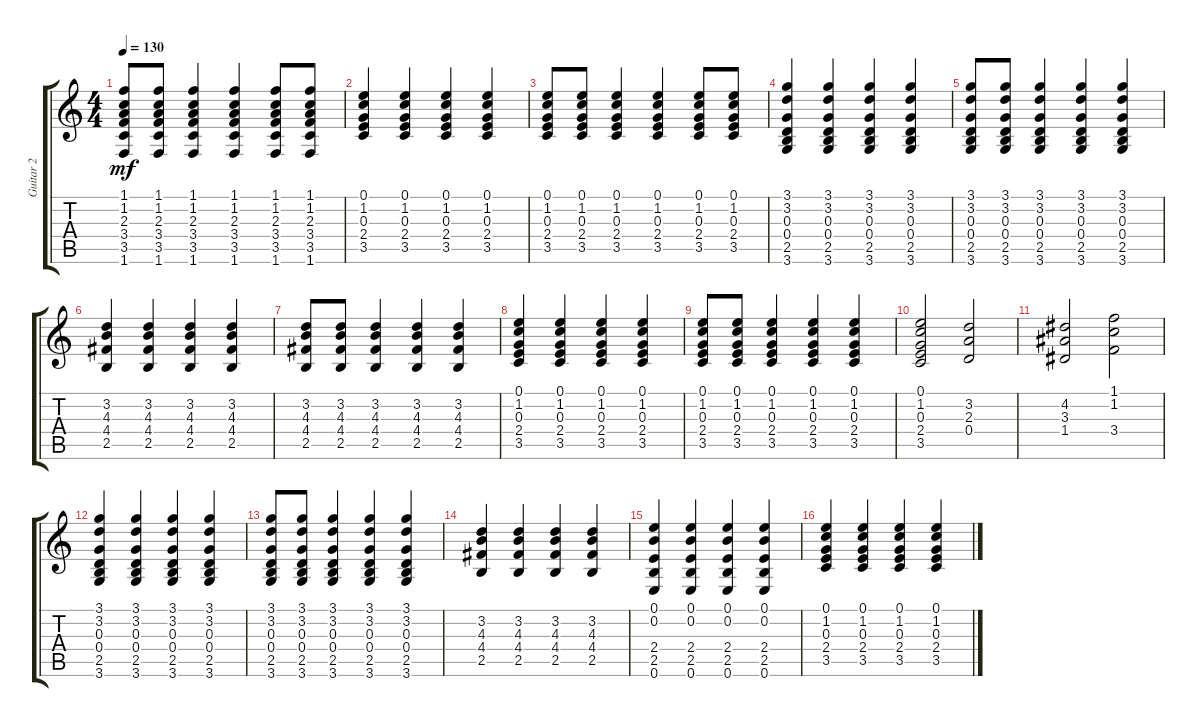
\track ("Guitar 2" "Guitar 2") {instrument acousticguitarsteel}
\staff {score tabs}
\tuning (E4 B3 G3 D3 A2 E2) {hide}
\ts (4 4)
\tempo 130
\clef g2
\ks c
(1.1 1.2 2.3 3.4 3.5 1.6).8{dy mf} (1.1 1.2 2.3 3.4 3.5 1.6).8 (1.1 1.2 2.3 3.4 3.5 1.6).4 (1.1 1.2 2.3 3.4 3.5 1.6).4 (1.1 1.2 2.3 3.4 3.5 1.6).8 (1.1 1.2 2.3 3.4 3.5 1.6).8 |
(0.1 1.2 0.3 2.4 3.5).4 (0.1 1.2 0.3 2.4 3.5).4 (0.1 1.2 0.3 2.4 3.5).4 (0.1 1.2 0.3 2.4 3.5).4 |
(0.1 1.2 0.3 2.4 3.5).8 (0.1 1.2 0.3 2.4 3.5).8 (0.1 1.2 0.3 2.4 3.5).4 (0.1 1.2 0.3 2.4 3.5).4 (0.1 1.2 0.3 2.4 3.5).8 (0.1 1.2 0.3 2.4 3.5).8 |
(3.1 3.2 0.3 0.4 2.5 3.6).4{instrument acousticguitarsteel} (3.1 3.2 0.3 0.4 2.5 3.6).4 (3.1 3.2 0.3 0.4 2.5 3.6).4 (3.1 3.2 0.3 0.4 2.5 3.6).4 |
(3.1 3.2 0.3 0.4 2.5 3.6).8 (3.1 3.2 0.3 0.4 2.5 3.6).8 (3.1 3.2 0.3 0.4 2.5 3.6).4 (3.1 3.2 0.3 0.4 2.5 3.6).4 (3.1 3.2 0.3 0.4 2.5 3.6).4 |
(3.2 4.3 4.4 2.5).4 (3.2 4.3 4.4 2.5).4 (3.2 4.3 4.4 2.5).4 (3.2 4.3 4.4 2.5).4 |
(3.2 4.3 4.4 2.5).8 (3.2 4.3 4.4 2.5).8 (3.2 4.3 4.4 2.5).4 (3.2 4.3 4.4 2.5).4 (3.2 4.3 4.4 2.5).4 |
(0.1 1.2 0.3 2.4 3.5).4 (0.1 1.2 0.3 2.4 3.5).4 (0.1 1.2 0.3 2.4 3.5).4 (0.1 1.2 0.3 2.4 3.5).4 |
(0.1 1.2 0.3 2.4 3.5).8 (0.1 1.2 0.3 2.4 3.5).8 (0.1 1.2 0.3 2.4 3.5).4 (0.1 1.2 0.3 2.4 3.5).4 (0.1 1.2 0.3 2.4 3.5).4 |
(0.1 1.2 0.3 2.4 3.5).2 (3.2 2.3 0.4).2 |
(4.2 3.3 1.4).2 (1.1 1.2 3.4).2 |
(3.1 3.2 0.3 0.4 2.5 3.6).4 (3.1 3.2 0.3 0.4 2.5 3.6).4 (3.1 3.2 0.3 0.4 2.5 3.6).4 (3.1 3.2 0.3 0.4 2.5 3.6).4 |
(3.1 3.2 0.3 0.4 2.5 3.6).8 (3.1 3.2 0.3 0.4 2.5 3.6).8 (3.1 3.2 0.3 0.4 2.5 3.6).4 (3.1 3.2 0.3 0.4 2.5 3.6).4 (3.1 3.2 0.3 0.4 2.5 3.6).4 |
(3.2 4.3 4.4 2.5).4 (3.2 4.3 4.4 2.5).4 (3.2 4.3 4.4 2.5).4 (3.2 4.3 4.4 2.5).4 |
(0.1 0.2 2.4 2.5 0.6).4 (0.1 0.2 2.4 2.5 0.6).4 (0.1 0.2 2.4 2.5 0.6).4 (0.1 0.2 2.4 2.5 0.6).4 |
(0.1 1.2 0.3 2.4 3.5).4 (0.1 1.2 0.3 2.4 3.5).4 (0.1 1.2 0.3 2.4 3.5).4 (0.1 1.2 0.3 2.4 3.5).4
